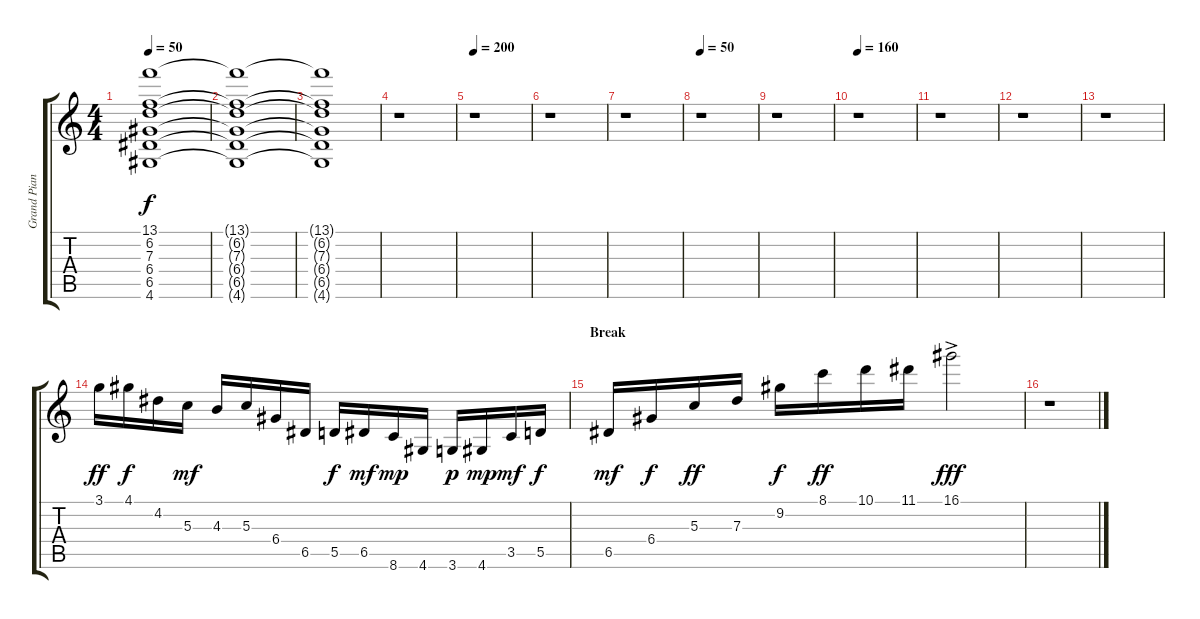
\track ("Grand Piano (R. Hand)" "Grand Pian") {instrument acousticgrandpiano}
\staff {score tabs}
\tuning (E5 B4 G4 D4 A3 E3) {hide}
\ts (4 4)
\tempo 50
\clef g2
\ks c
(13.1{t} 6.2{t} 7.3{t} 6.4{t} 6.5{t} 4.6{t}).1{dy f} |
(13.1{t} 6.2{t} 7.3{t} 6.4{t} 6.5{t} 4.6{t}).1 |
(13.1{t} 6.2{t} 7.3{t} 6.4{t} 6.5{t} 4.6{t}).1 |
r.1 |
\tempo 200
r.1 |
r.1 |
r.1 |
\tempo 50
r.1 |
r.1 |
\tempo 160
r.1 |
r.1 |
r.1 |
r.1 |
3.1.16{dy ff volume 16} 4.1.16{dy f} 4.2.16 5.3.16{dy mf} 4.3.16 5.3.16 6.4.16 6.5.16 5.5.16{dy f} 6.5.16{dy mf} 8.6.16{dy mp} 4.6.16 3.6.16{dy p} 4.6.16{dy mp} 3.5.16{dy mf} 5.5.16{dy f} |
\section ("" "Break")
6.5.16{dy mf} 6.4.16{dy f} 5.3.16{dy ff} 7.3.16 9.2.16{dy f} 8.1.16{dy ff} 10.1.16 11.1.16 16.1{ac}.2{dy fff} |
r.1
